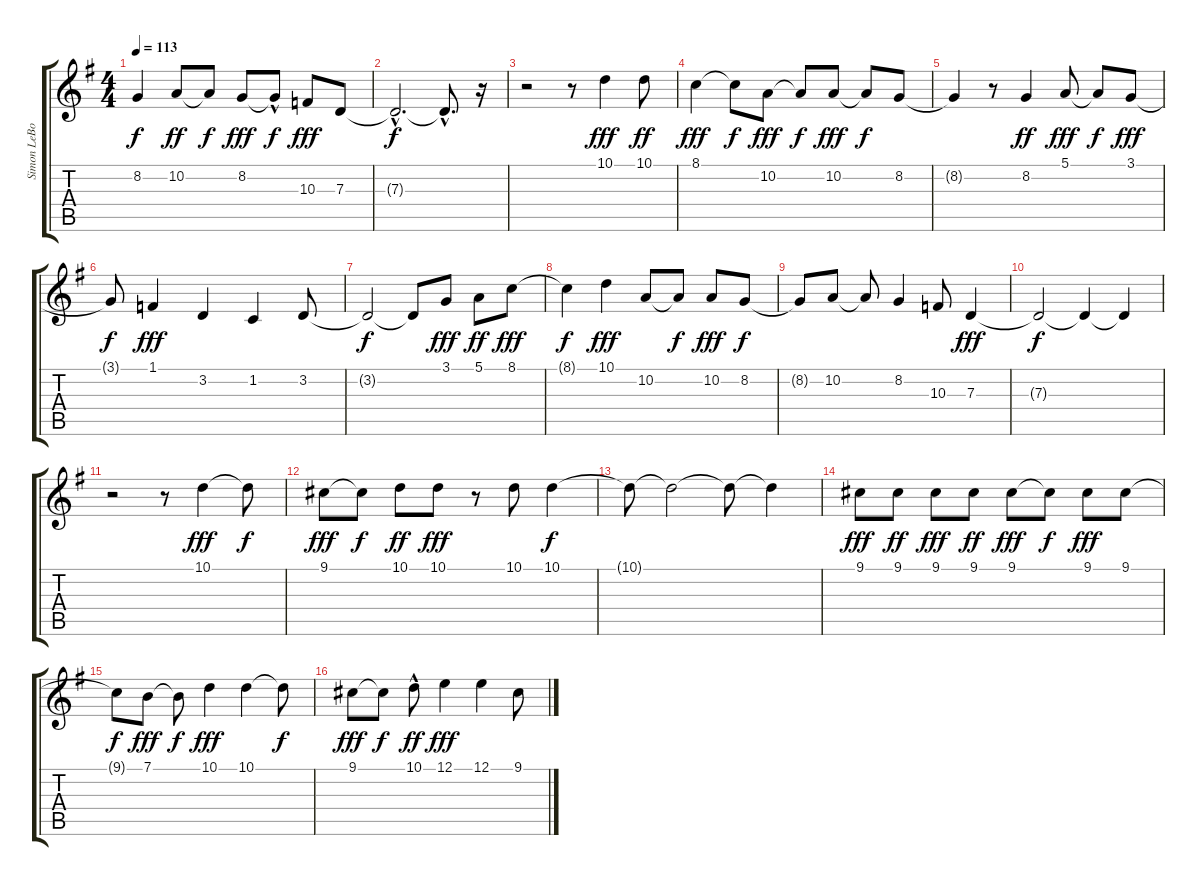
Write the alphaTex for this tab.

\track ("Simon LeBon" "Simon LeBo") {instrument altosax}
\staff {score tabs}
\tuning (E4 B3 G3 D3 A2 E2) {hide}
\ts (4 4)
\tempo 113
\clef g2
\ks g
8.2{t}.4{dy f} 10.2.8{dy ff} 10.2{t}.8{dy f} 8.2.8{dy fff} 8.2{hac t}.8{dy f} 10.3.8{dy fff} 7.3.8 |
7.3{hac t}.2{d dy f} 7.3{hac t}.8{d} r.16 |
r.2 r.8 10.1.4{dy fff} 10.1.8{dy ff} |
8.1.4{dy fff} 8.1{t}.8{dy f} 10.2.8{dy fff} 10.2{t}.8{dy f} 10.2.8{dy fff} 10.2{t}.8{dy f} 8.2.8 |
8.2{t}.4 r.8 8.2.4{dy ff} 5.1.8{dy fff} 5.1{t}.8{dy f} 3.1.8{dy fff} |
3.1{t}.8{dy f} 1.1.4{dy fff} 3.2.4 1.2.4 3.2.8 |
3.2{t}.2{dy f} 3.2{t}.8 3.1.8{dy fff} 5.1.8{dy ff} 8.1.8{dy fff} |
8.1{t}.4{dy f} 10.1.4{dy fff} 10.2.8 10.2{t}.8{dy f} 10.2.8{dy fff} 8.2.8{dy f} |
8.2{t}.8 10.2.8 10.2{t}.8 8.2.4 10.3.8 7.3.4{dy fff} |
7.3{t}.2{dy f} 7.3{t}.4 7.3{t}.4 |
r.2 r.8 10.1.4{dy fff} 10.1{t}.8{dy f} |
9.1.8{dy fff} 9.1{t}.8{dy f} 10.1.8{dy ff} 10.1.8{dy fff} r.8 10.1.8 10.1.4{dy f} |
10.1{t}.8 10.1{t}.2 10.1{t}.8 10.1{t}.4 |
9.1.8{dy fff} 9.1.8{dy ff} 9.1.8{dy fff} 9.1.8{dy ff} 9.1.8{dy fff} 9.1{t}.8{dy f} 9.1.8{dy fff} 9.1.8 |
9.1{t}.8{dy f} 7.1.8{dy fff} 7.1{t}.8{dy f} 10.1.4{dy fff} 10.1.4 10.1{t}.8{dy f} |
9.1.8{dy fff} 9.1{t}.8{dy f} 10.1{hac}.8{dy ff} 12.1.4{dy fff} 12.1.4 9.1.8
